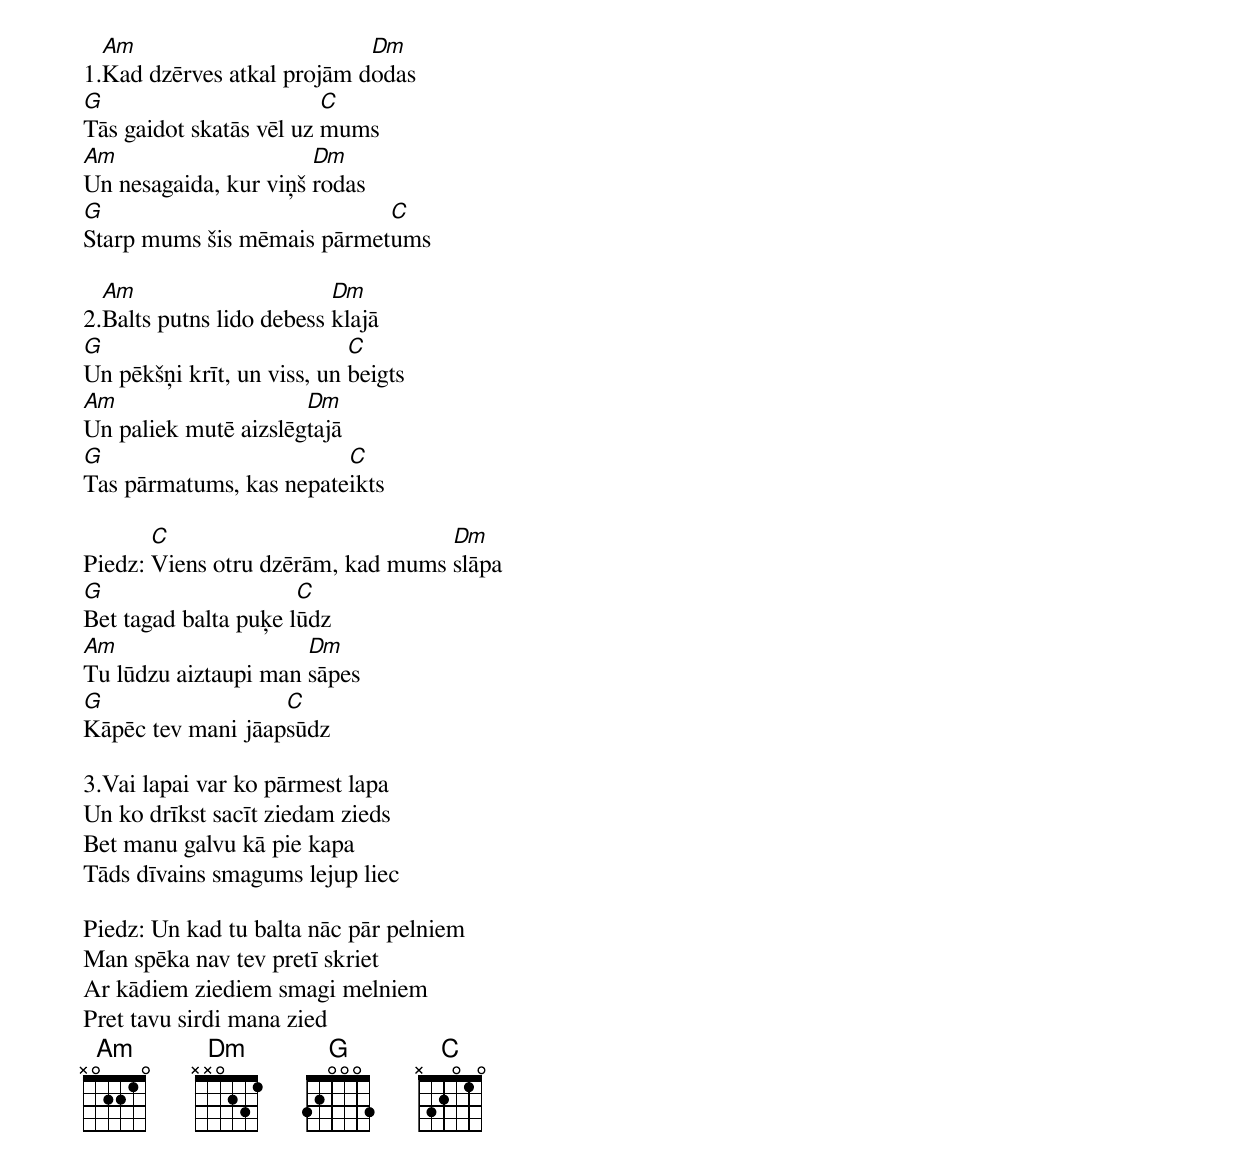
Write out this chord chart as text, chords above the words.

  Am                        Dm
1.Kad dzērves atkal projām dodas
G                        C
Tās gaidot skatās vēl uz mums
Am                     Dm
Un nesagaida, kur viņš rodas
G                           C
Starp mums šis mēmais pārmetums

  Am                      Dm
2.Balts putns lido debess klajā
G                           C
Un pēkšņi krīt, un viss, un beigts
Am                    Dm
Un paliek mutē aizslēgtajā
G                        C
Tas pārmatums, kas nepateikts

       C                           Dm
Piedz: Viens otru dzērām, kad mums slāpa
G                     C
Bet tagad balta puķe lūdz
Am                    Dm
Tu lūdzu aiztaupi man sāpes
G                  C
Kāpēc tev mani jāapsūdz

3.Vai lapai var ko pārmest lapa
Un ko drīkst sacīt ziedam zieds
Bet manu galvu kā pie kapa
Tāds dīvains smagums lejup liec

Piedz: Un kad tu balta nāc pār pelniem
Man spēka nav tev pretī skriet
Ar kādiem ziediem smagi melniem
Pret tavu sirdi mana zied
